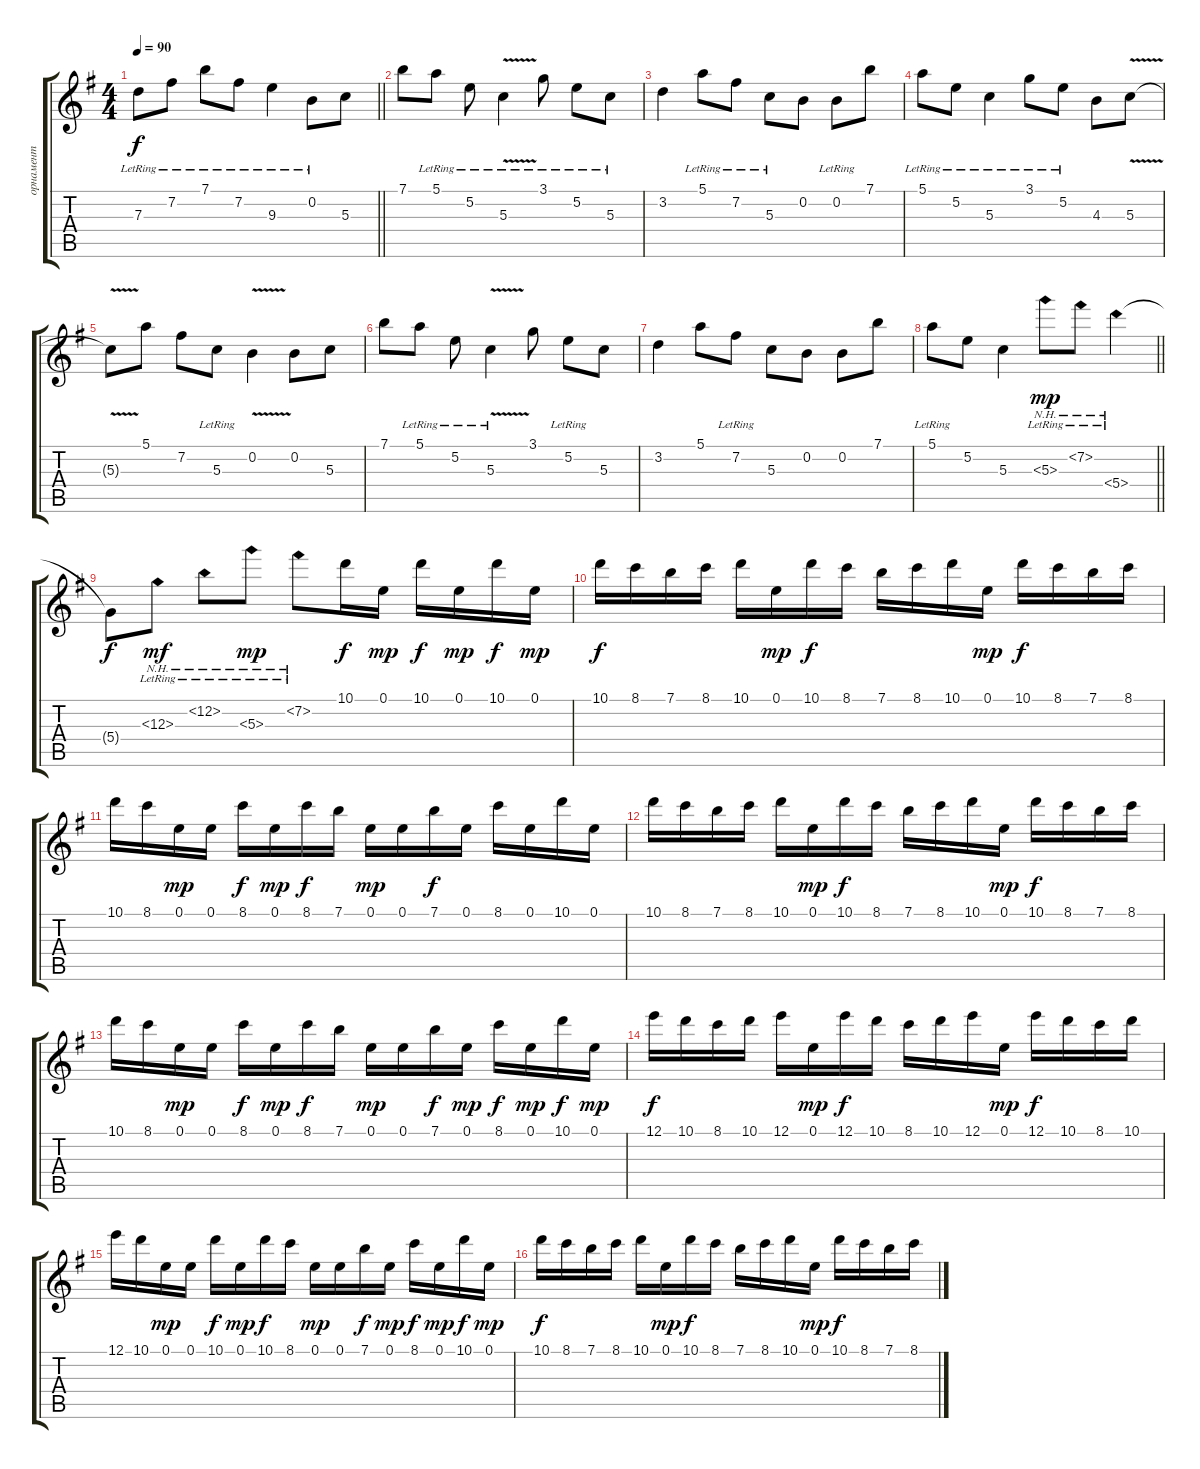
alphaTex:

\track ("орнамент" "орнамент") {instrument electricguitarjazz}
\staff {score tabs}
\tuning (E4 B3 G3 D3 A2 E2) {hide}
\ts (4 4)
\tempo 90
\clef g2
\barLineRight lightlight
\ks eminor
7.3{lr}.8{dy f} 7.2{lr}.8 7.1{lr}.8 7.2{lr}.8 9.3{lr}.4 0.2{lr}.8 5.3.8 |
\section ("" "")
7.1.8 5.1{lr}.8 5.2{lr}.8 5.3{v lr}.4 3.1{lr}.8 5.2{lr}.8 5.3{lr}.8 |
3.2.4 5.1{lr}.8 7.2{lr}.8 5.3{lr}.8 0.2.8 0.2{lr}.8 7.1.8 |
5.1{lr}.8 5.2{lr}.8 5.3{lr}.4 3.1{lr}.8 5.2{lr}.8 4.3.8 5.3{v}.8 |
5.3{t}.8 5.1.8 7.2.8 5.3{lr}.8 0.2{v}.4 0.2.8 5.3.8 |
7.1.8 5.1{lr}.8 5.2{lr}.8 5.3{v lr}.4 3.1.8 5.2{lr}.8 5.3.8 |
3.2.4 5.1.8 7.2{lr}.8 5.3.8 0.2.8 0.2.8 7.1.8 |
\barLineRight lightlight
5.1{lr}.8 5.2.8 5.3.4 5.3{nh lr}.8{dy mp} 7.2{nh lr}.8 5.4{nh lr}.4 |
\section ("" "")
5.4{t}.8{dy f} 12.3{nh lr}.8{dy mf} 12.2{nh lr}.8 5.3{nh lr}.8{dy mp} 7.2{nh lr}.8 10.1.16{dy f} 0.1.16{dy mp} 10.1.16{dy f} 0.1.16{dy mp} 10.1.16{dy f} 0.1.16{dy mp} |
10.1.16{dy f} 8.1.16 7.1.16 8.1.16 10.1.16 0.1.16{dy mp} 10.1.16{dy f} 8.1.16 7.1.16 8.1.16 10.1.16 0.1.16{dy mp} 10.1.16{dy f} 8.1.16 7.1.16 8.1.16 |
10.1.16 8.1.16 0.1.16{dy mp} 0.1.16 8.1.16{dy f} 0.1.16{dy mp} 8.1.16{dy f} 7.1.16 0.1.16{dy mp} 0.1.16 7.1.16{dy f} 0.1.16 8.1.16 0.1.16 10.1.16 0.1.16 |
10.1.16 8.1.16 7.1.16 8.1.16 10.1.16 0.1.16{dy mp} 10.1.16{dy f} 8.1.16 7.1.16 8.1.16 10.1.16 0.1.16{dy mp} 10.1.16{dy f} 8.1.16 7.1.16 8.1.16 |
10.1.16 8.1.16 0.1.16{dy mp} 0.1.16 8.1.16{dy f} 0.1.16{dy mp} 8.1.16{dy f} 7.1.16 0.1.16{dy mp} 0.1.16 7.1.16{dy f} 0.1.16{dy mp} 8.1.16{dy f} 0.1.16{dy mp} 10.1.16{dy f} 0.1.16{dy mp} |
12.1.16{dy f} 10.1.16 8.1.16 10.1.16 12.1.16 0.1.16{dy mp} 12.1.16{dy f} 10.1.16 8.1.16 10.1.16 12.1.16 0.1.16{dy mp} 12.1.16{dy f} 10.1.16 8.1.16 10.1.16 |
12.1.16 10.1.16 0.1.16{dy mp} 0.1.16 10.1.16{dy f} 0.1.16{dy mp} 10.1.16{dy f} 8.1.16 0.1.16{dy mp} 0.1.16 7.1.16{dy f} 0.1.16{dy mp} 8.1.16{dy f} 0.1.16{dy mp} 10.1.16{dy f} 0.1.16{dy mp} |
10.1.16{dy f} 8.1.16 7.1.16 8.1.16 10.1.16 0.1.16{dy mp} 10.1.16{dy f} 8.1.16 7.1.16 8.1.16 10.1.16 0.1.16{dy mp} 10.1.16{dy f} 8.1.16 7.1.16 8.1.16
